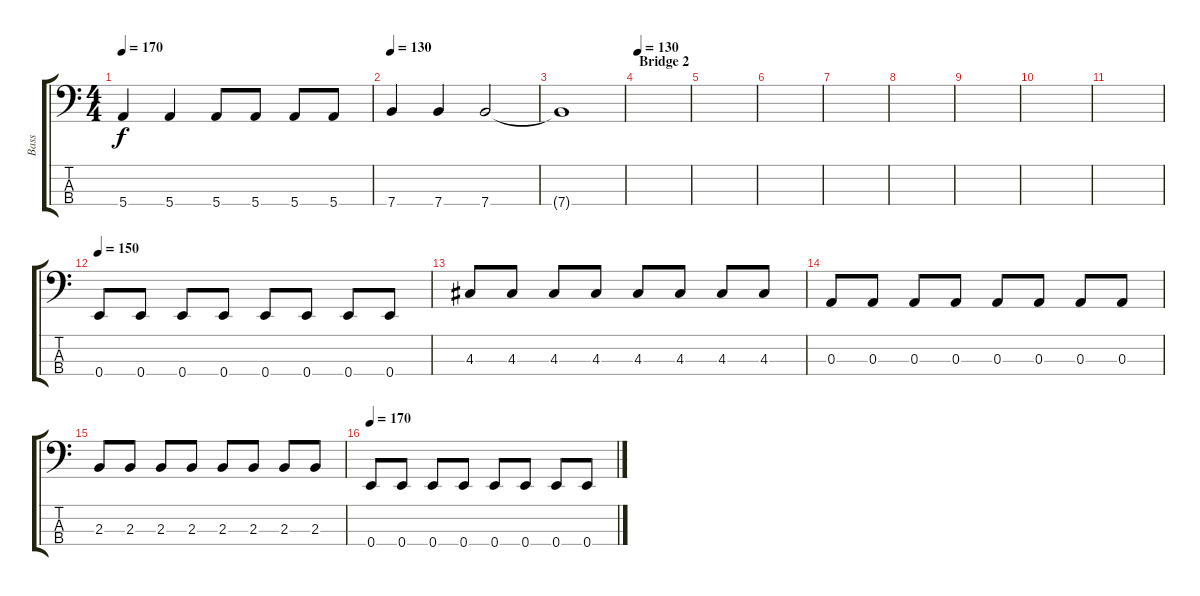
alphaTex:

\track ("Bass" "Bass") {instrument electricbassfinger}
\staff {score tabs}
\tuning (G2 D2 A1 E1) {hide}
\ts (4 4)
\tempo 170
\clef f4
\ks c
5.4.4{dy f} 5.4.4 5.4.8 5.4.8 5.4.8 5.4.8 |
\tempo 130
7.4.4 7.4.4 7.4.2 |
7.4{t}.1 |
\section ("" "Bridge 2")
\tempo 130
|
|
|
|
|
|
|
|
\tempo 150
0.4.8 0.4.8 0.4.8 0.4.8 0.4.8 0.4.8 0.4.8 0.4.8 |
4.3.8 4.3.8 4.3.8 4.3.8 4.3.8 4.3.8 4.3.8 4.3.8 |
0.3.8 0.3.8 0.3.8 0.3.8 0.3.8 0.3.8 0.3.8 0.3.8 |
2.3.8 2.3.8 2.3.8 2.3.8 2.3.8 2.3.8 2.3.8 2.3.8 |
\tempo 170
0.4.8 0.4.8 0.4.8 0.4.8 0.4.8 0.4.8 0.4.8 0.4.8
